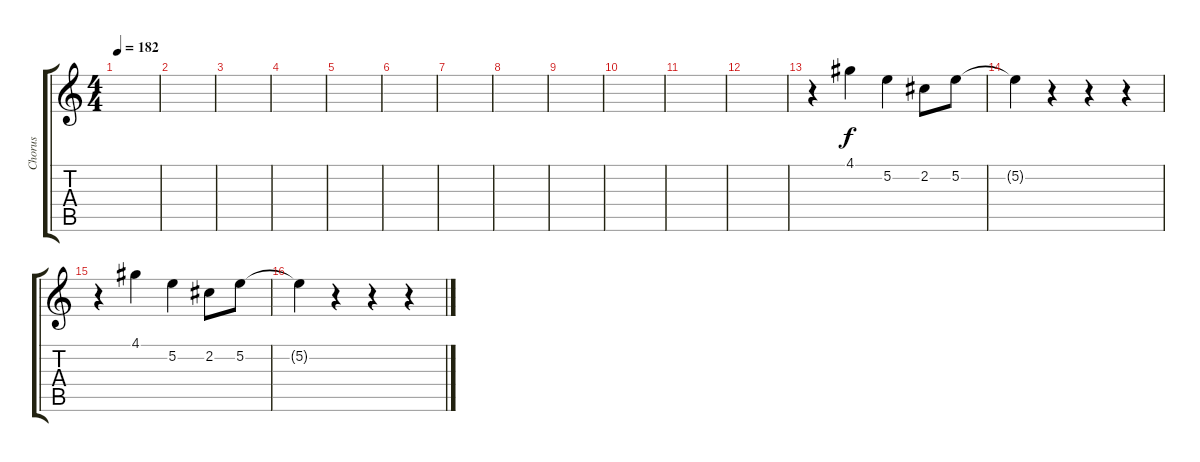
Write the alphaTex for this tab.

\track ("Chorus" "Chorus") {instrument acousticguitarsteel}
\staff {score tabs}
\tuning (E4 B3 G3 D3 A2 E2) {hide}
\ts (4 4)
\tempo 182
\clef g2
\ks c
|
|
|
|
|
|
|
|
|
|
|
|
r.4 4.1.4 5.2.4 2.2.8 5.2.8 |
5.2{t}.4 r.4 r.4 r.4 |
r.4 4.1.4 5.2.4 2.2.8 5.2.8 |
5.2{t}.4 r.4 r.4 r.4
